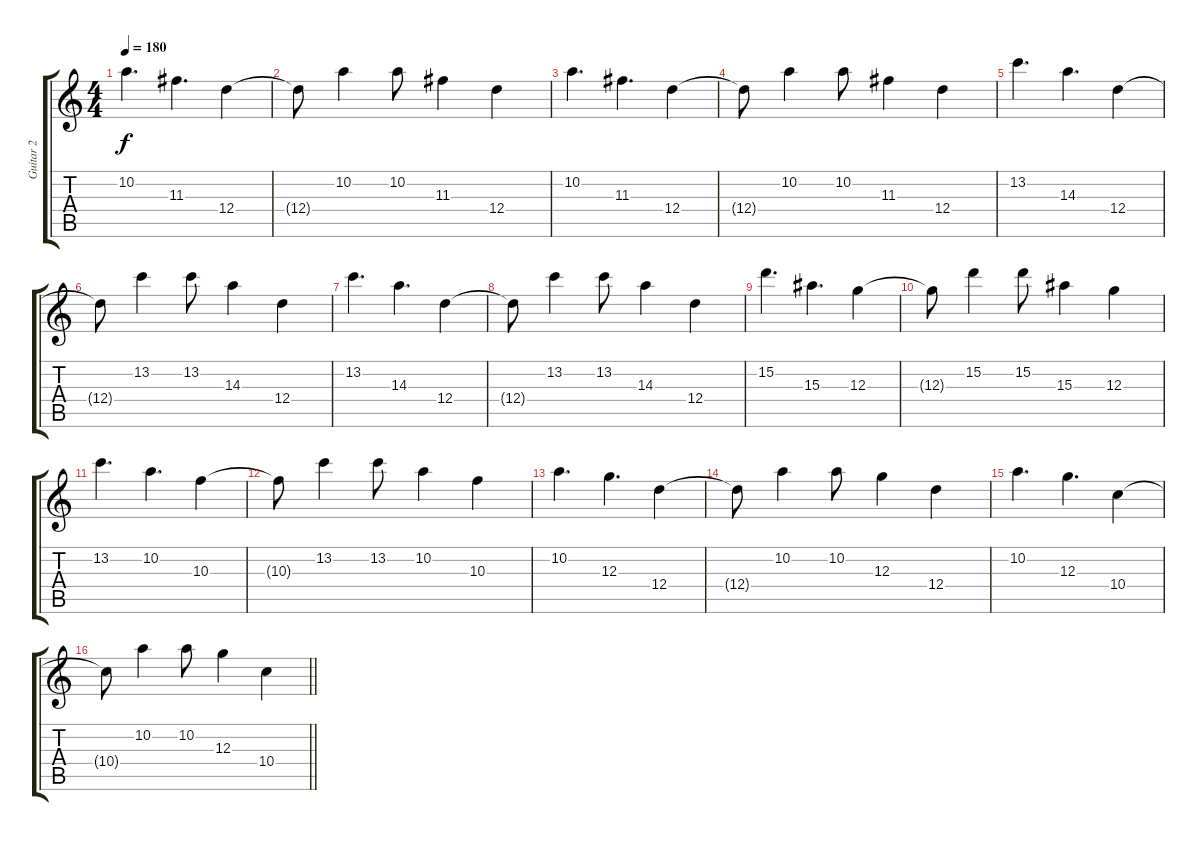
\track ("Guitar 2" "Guitar 2") {instrument distortionguitar}
\staff {score tabs}
\tuning (E4 B3 G3 D3 A2 D2) {hide}
\ts (4 4)
\tempo 180
\clef g2
\ks c
10.2.4{d dy f} 11.3.4{d} 12.4.4 |
12.4{t}.8 10.2.4 10.2.8 11.3.4 12.4.4 |
10.2.4{d} 11.3.4{d} 12.4.4 |
12.4{t}.8 10.2.4 10.2.8 11.3.4 12.4.4 |
13.2.4{d} 14.3.4{d} 12.4.4 |
12.4{t}.8 13.2.4 13.2.8 14.3.4 12.4.4 |
13.2.4{d} 14.3.4{d} 12.4.4 |
12.4{t}.8 13.2.4 13.2.8 14.3.4 12.4.4 |
15.2.4{d} 15.3.4{d} 12.3.4 |
12.3{t}.8 15.2.4 15.2.8 15.3.4 12.3.4 |
13.2.4{d} 10.2.4{d} 10.3.4 |
10.3{t}.8 13.2.4 13.2.8 10.2.4 10.3.4 |
10.2.4{d} 12.3.4{d} 12.4.4 |
12.4{t}.8 10.2.4 10.2.8 12.3.4 12.4.4 |
10.2.4{d} 12.3.4{d} 10.4.4 |
\barLineRight lightlight
10.4{t}.8 10.2.4 10.2.8 12.3.4 10.4.4
